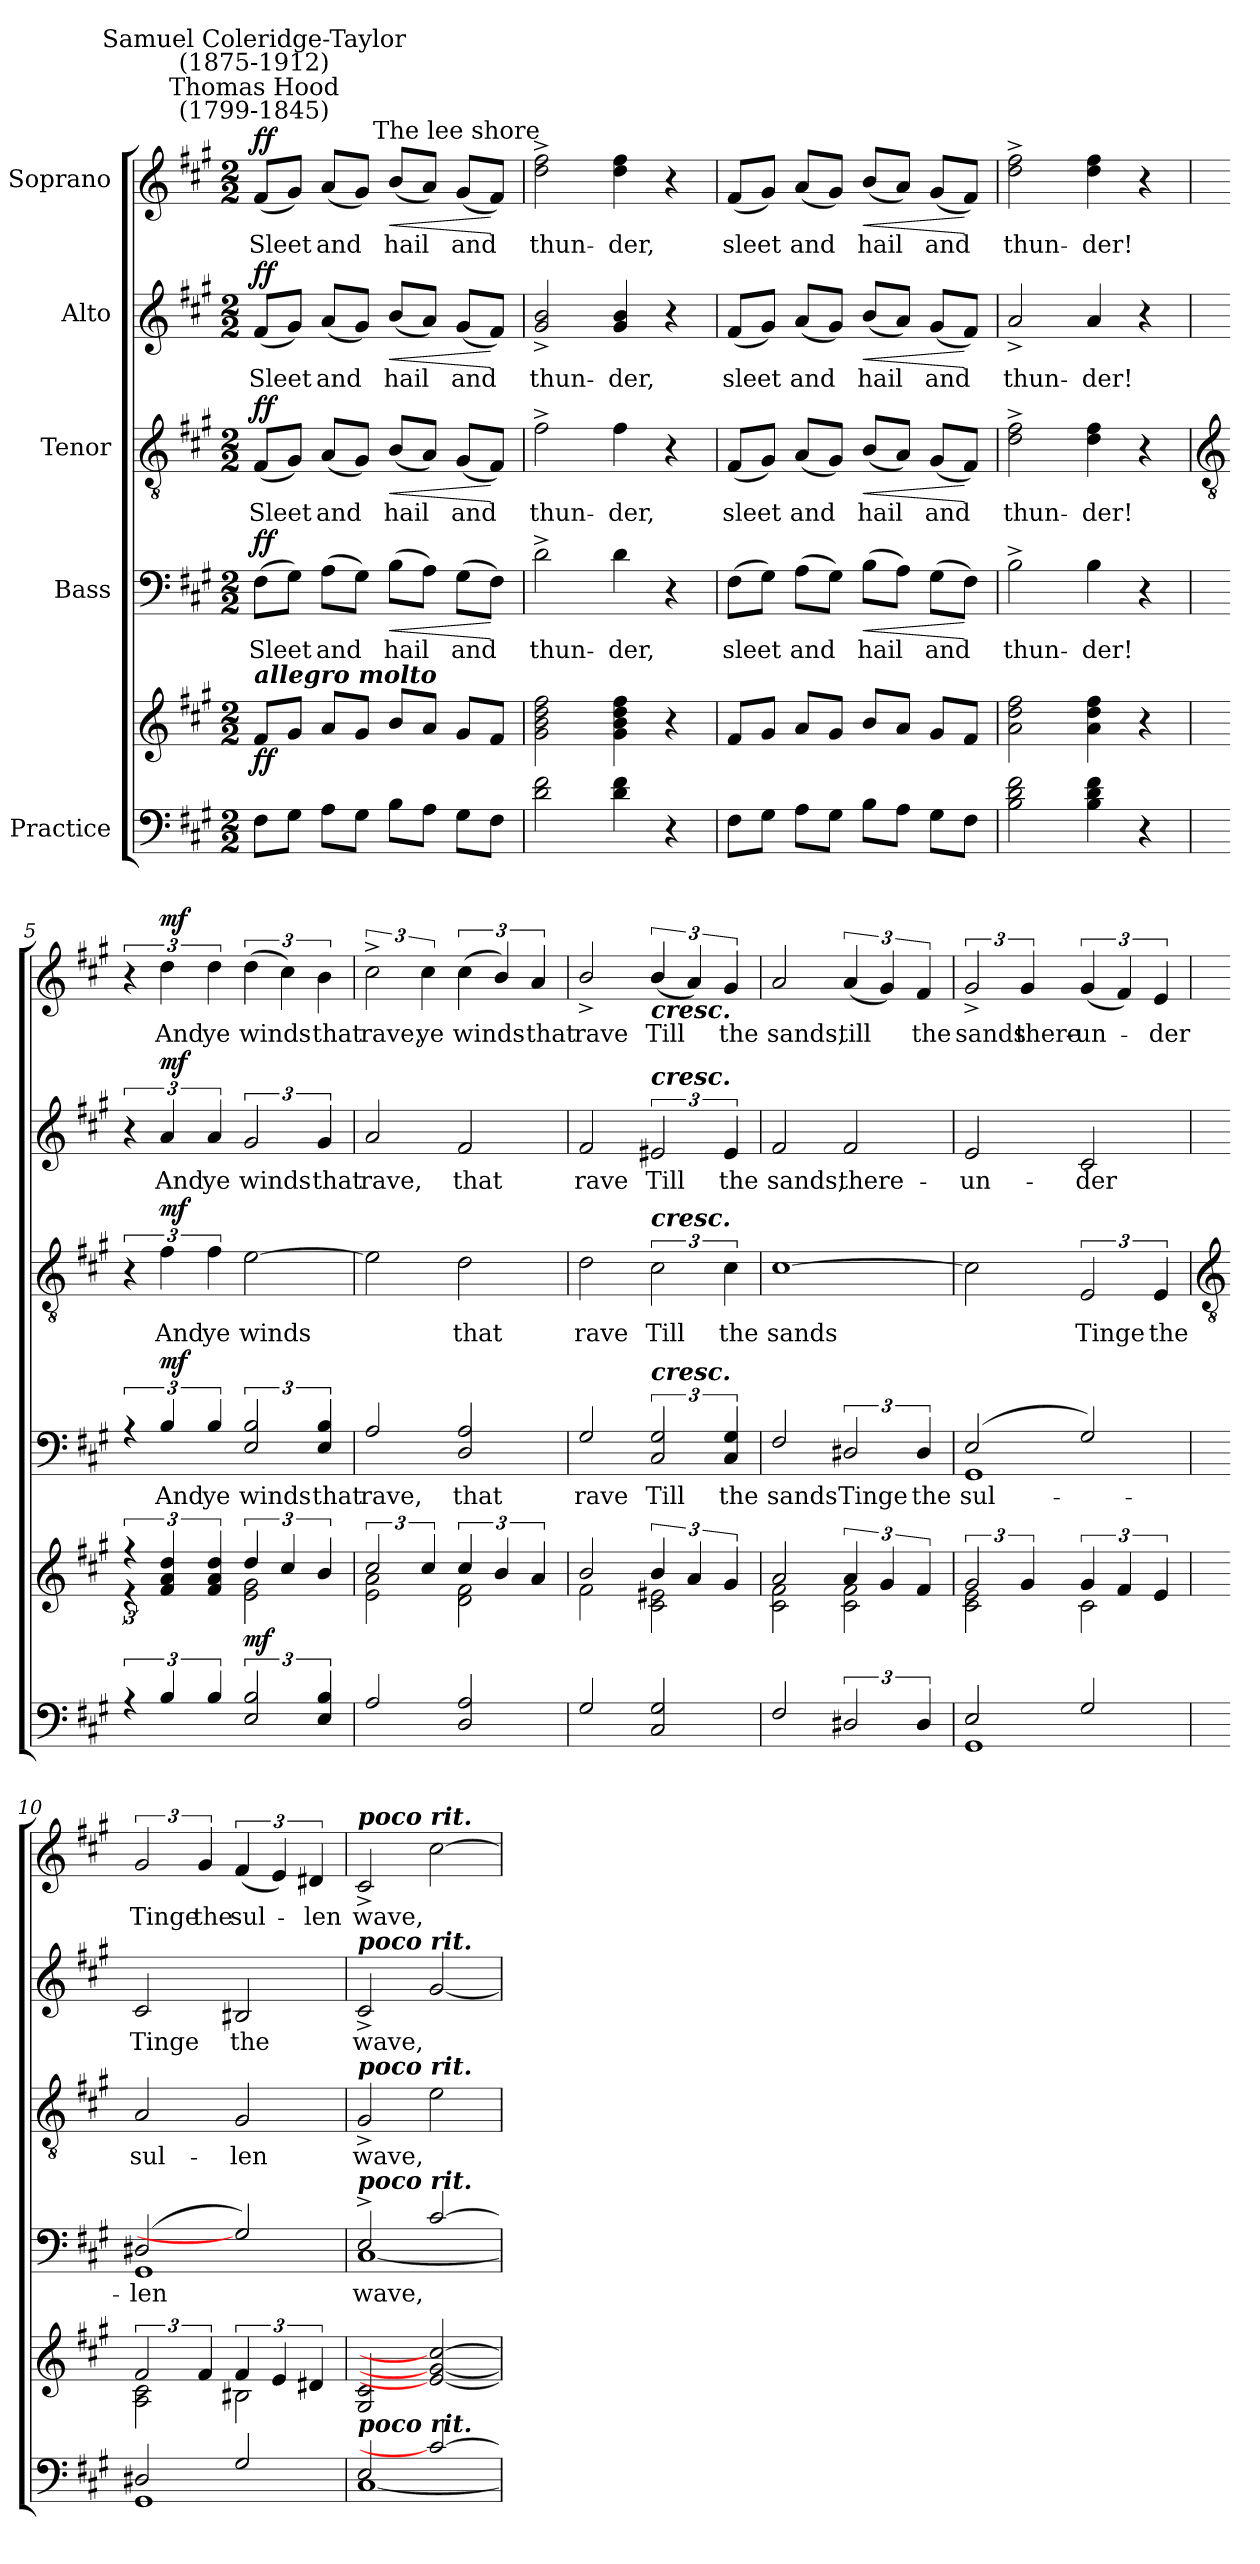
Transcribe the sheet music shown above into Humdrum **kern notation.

**kern	**kern	**dynam	**kern	**text	**dynam	**kern	**text	**dynam	**kern	**text	**dynam	**kern	**text	**dynam
*part5	*part5	*part5	*part4	*part4	*part4	*part3	*part3	*part3	*part2	*part2	*part2	*part1	*part1	*part1
*staff6	*staff5	*staff5/6	*staff4	*staff4	*staff4	*staff3	*staff3	*staff3	*staff2	*staff2	*staff2	*staff1	*staff1	*staff1
*I"Practice	*	*	*I"Bass	*	*	*I"Tenor	*	*	*I"Alto	*	*	*I"Soprano	*	*
*clefF4	*clefG2	*	*clefF4	*	*	*clefGv2	*	*	*clefG2	*	*	*clefG2	*	*
*k[f#c#g#]	*k[f#c#g#]	*	*k[f#c#g#]	*	*	*k[f#c#g#]	*	*	*k[f#c#g#]	*	*	*k[f#c#g#]	*	*
*A:	*A:	*	*A:	*	*	*A:	*	*	*A:	*	*	*A:	*	*
*M2/2	*M2/2	*	*M2/2	*	*	*M2/2	*	*	*M2/2	*	*	*M2/2	*	*
*MM200	*MM200	*	*MM200	*	*	*MM200	*	*	*MM200	*	*	*MM200	*	*
=1	=1	=1	=1	=1	=1	=1	=1	=1	=1	=1	=1	=1	=1	=1
!	!	!	!	!	!	!	!	!	!	!	!	!LO:TX:a:cj:t=Thomas Hood\n(1799-1845)	!	!
!	!	!	!	!	!	!	!	!	!	!	!	!LO:TX:a:cj:t=Samuel Coleridge-Taylor\n(1875-1912)	!	!
!	!LO:TX:a:Bi:t=allegro molto	!	!	!	!	!	!	!	!	!	!	!	!	!
!	!	!LO:DY:b	!	!LO:LY:b	!LO:DY:b	!	!LO:LY:b	!LO:DY:b	!	!LO:LY:b	!LO:DY:b	!	!LO:LY:b	!LO:DY:b
8F#L	8f#L	ff	(>8F#L	Sleet	ff	(<8F#L	Sleet	ff	(<8f#L	Sleet	ff	(<8f#L	Sleet	ff
8G#J	8g#J	.	8G#J)	.	.	8G#J)	.	.	8g#J)	.	.	8g#J)	.	.
!	!	!	!	!LO:LY:b	!	!	!LO:LY:b	!	!	!LO:LY:b	!	!	!LO:LY:b	!
8AL	8aL	.	(>8AL	and	.	(<8AL	and	.	(<8aL	and	.	(<8aL	and	.
8G#J	8g#J	.	8G#J)	.	.	8G#J)	.	.	8g#J)	.	.	8g#J)	.	.
!	!	!	!	!LO:LY:b	!LO:HP:b	!	!LO:LY:b	!LO:HP:b	!	!LO:LY:b	!LO:HP:b	!	!LO:LY:b	!LO:HP:b
8BL	8bL	.	(>8BL	hail	<	(<8BL	hail	<	(<8bL	hail	<	(<8bL	hail	<
8AJ	8aJ	.	8AJ)	.	.	8AJ)	.	.	8aJ)	.	.	8aJ)	.	.
!	!	!	!	!	!	!	!	!	!	!	!	!LO:TX:a:cj:t=The lee shore	!	!
!	!	!	!	!LO:LY:b	!	!	!LO:LY:b	!	!	!LO:LY:b	!	!	!LO:LY:b	!
8G#L	8g#L	.	(>8G#L	and	.	(<8G#L	and	.	(<8g#L	and	.	(<8g#L	and	.
8F#J	8f#J	.	8F#J)	.	[	8F#J)	.	[	8f#J)	.	[	8f#J)	.	[
=2	=2	=2	=2	=2	=2	=2	=2	=2	=2	=2	=2	=2	=2	=2
!	!	!	!	!LO:LY:b	!	!	!LO:LY:b	!	!	!LO:LY:b	!	!	!LO:LY:b	!
2d 2f#	2g# 2b 2dd 2ff#	.	2d^	thun-	.	2f#^	thun-	.	2g#^ 2b^	thun-	.	2dd^ 2ff#^	thun-	.
!	!	!	!	!LO:LY:b	!	!	!LO:LY:b	!	!	!LO:LY:b	!	!	!LO:LY:b	!
4d 4f#	4g# 4b 4dd 4ff#	.	4d	-der,	.	4f#	-der,	.	4g# 4b	-der,	.	4dd 4ff#	-der,	.
4r	4r	.	4r	.	.	4r	.	.	4r	.	.	4r	.	.
=3	=3	=3	=3	=3	=3	=3	=3	=3	=3	=3	=3	=3	=3	=3
!	!	!	!	!LO:LY:b	!	!	!LO:LY:b	!	!	!LO:LY:b	!	!	!LO:LY:b	!
8F#L	8f#L	.	(>8F#L	sleet	.	(<8F#L	sleet	.	(<8f#L	sleet	.	(<8f#L	sleet	.
8G#J	8g#J	.	8G#J)	.	.	8G#J)	.	.	8g#J)	.	.	8g#J)	.	.
!	!	!	!	!LO:LY:b	!	!	!LO:LY:b	!	!	!LO:LY:b	!	!	!LO:LY:b	!
8AL	8aL	.	(>8AL	and	.	(<8AL	and	.	(<8aL	and	.	(<8aL	and	.
8G#J	8g#J	.	8G#J)	.	.	8G#J)	.	.	8g#J)	.	.	8g#J)	.	.
!	!	!	!	!LO:LY:b	!LO:HP:b	!	!LO:LY:b	!LO:HP:b	!	!LO:LY:b	!LO:HP:b	!	!LO:LY:b	!LO:HP:b
8BL	8bL	.	(>8BL	hail	<	(<8BL	hail	<	(<8bL	hail	<	(<8bL	hail	<
8AJ	8aJ	.	8AJ)	.	.	8AJ)	.	.	8aJ)	.	.	8aJ)	.	.
!	!	!	!	!LO:LY:b	!	!	!LO:LY:b	!	!	!LO:LY:b	!	!	!LO:LY:b	!
8G#L	8g#L	.	(>8G#L	and	.	(<8G#L	and	.	(<8g#L	and	.	(<8g#L	and	.
8F#J	8f#J	.	8F#J)	.	[	8F#J)	.	[	8f#J)	.	[	8f#J)	.	[
=4	=4	=4	=4	=4	=4	=4	=4	=4	=4	=4	=4	=4	=4	=4
!	!	!	!	!LO:LY:b	!	!	!LO:LY:b	!	!	!LO:LY:b	!	!	!LO:LY:b	!
2B 2d 2f#	2a 2dd 2ff#	.	2B^	thun-	.	2d^ 2f#^	thun-	.	2a^	thun-	.	2dd^ 2ff#^	thun-	.
!	!	!	!	!LO:LY:b	!	!	!LO:LY:b	!	!	!LO:LY:b	!	!	!LO:LY:b	!
4B 4d 4f#	4a 4dd 4ff#	.	4B	-der!	.	4d 4f#	-der!	.	4a	-der!	.	4dd 4ff#	-der!	.
4r	4r	.	4r	.	.	4r	.	.	4r	.	.	4r	.	.
!!LO:LB:g=z
=5	=5	=5	=5	=5	=5	=5	=5	=5	=5	=5	=5	=5	=5	=5
*	*	*	*	*	*	*clefGv2	*	*	*	*	*	*	*	*
*^	*^	*	*^	*	*	*	*	*	*	*	*	*	*	*
6r	1ryy	6r	6r	.	6r	1ryy	.	.	6r	.	.	6r	.	.	6r	.	.
!	!	!	!	!LO:DY:b=2	!	!	!LO:LY:b	!	!	!LO:LY:b	!	!	!LO:LY:b	!	!	!LO:LY:b	!
!	!	!	!	!LO:DY:n=1:b	!	!	!	!LO:DY:b	!	!	!LO:DY:b	!	!	!LO:DY:b	!	!	!LO:DY:b
6B	.	6f#/ 6a/ 6dd/	3ryy	mf mf	6B	.	And	mf	6f#	And	mf	6a	And	mf	6dd	And	mf
!	!	!	!	!	!	!	!LO:LY:b	!	!	!LO:LY:b	!	!	!LO:LY:b	!	!	!LO:LY:b	!
6B	.	6f#/ 6a/ 6dd/	.	.	6B	.	ye	.	6f#	ye	.	6a	ye	.	6dd	ye	.
!	!	!	!	!LO:DY:n=2:b	!	!	!LO:LY:b	!	!	!LO:LY:b	!	!	!LO:LY:b	!	!	!LO:LY:b	!
3E 3B	.	6dd/	2e\ 2g#\	mf	3E 3B	.	winds	.	[2e	winds	.	3g#	winds	.	(>6dd	winds	.
.	.	6cc#/	.	.	.	.	.	.	.	.	.	.	.	.	6cc#)	.	.
!	!	!	!	!	!	!	!LO:LY:b	!	!	!	!	!	!LO:LY:b	!	!	!LO:LY:b	!
6E 6B	.	6b/	.	.	6E 6B	.	that	.	.	.	.	6g#	that	.	6b	that	.
=6	=6	=6	=6	=6	=6	=6	=6	=6	=6	=6	=6	=6	=6	=6	=6	=6	=6
!	!	!	!	!	!	!	!LO:LY:b	!	!	!	!	!	!LO:LY:b	!	!	!LO:LY:b	!
2A	1ryy	3cc#/	2e\ 2a\	.	2A	1ryy	rave,	.	2e]	.	.	2a	rave,	.	3cc#^	rave,	.
!	!	!	!	!	!	!	!	!	!	!	!	!	!	!	!	!LO:LY:b	!
.	.	6cc#/	.	.	.	.	.	.	.	.	.	.	.	.	6cc#	ye	.
!	!	!	!	!	!	!	!LO:LY:b	!	!	!LO:LY:b	!	!	!LO:LY:b	!	!	!LO:LY:b	!
2D 2A	.	6cc#/	2d\ 2f#\	.	2D 2A	.	that	.	2d	that	.	2f#	that	.	(<6cc#	winds	.
.	.	6b/	.	.	.	.	.	.	.	.	.	.	.	.	6b/)	.	.
!	!	!	!	!	!	!	!	!	!	!	!	!	!	!	!	!LO:LY:b	!
.	.	6a/	.	.	.	.	.	.	.	.	.	.	.	.	6a	that	.
=7	=7	=7	=7	=7	=7	=7	=7	=7	=7	=7	=7	=7	=7	=7	=7	=7	=7
!	!	!	!	!	!	!	!LO:LY:b	!	!	!LO:LY:b	!	!	!LO:LY:b	!	!	!LO:LY:b	!
2G#	1ryy	2b/	2f#\	.	2G#	1ryy	rave	.	2d	rave	.	2f#	rave	.	2b^/	rave	.
!	!	!	!	!	!	!	!	!	!	!	!	!	!	!	!LO:TX:b:Bi:t=cresc.	!	!
!	!	!	!	!	!	!	!	!	!	!	!	!LO:TX:a:Bi:t=cresc.	!	!	!	!	!
!	!	!	!	!	!	!	!	!	!LO:TX:a:Bi:t=cresc.	!	!	!	!	!	!	!	!
!	!	!	!	!	!LO:TX:a:Bi:t=cresc.	!	!	!	!	!	!	!	!	!	!	!	!
!	!	!	!	!	!	!	!LO:LY:b	!	!	!LO:LY:b	!	!	!LO:LY:b	!	!	!LO:LY:b	!
2C# 2G#	.	6b/	2c#\ 2e#X\	.	3C# 3G#	.	Till	.	3c#	Till	.	3e#X	Till	.	(<6b/	Till	.
.	.	6a/	.	.	.	.	.	.	.	.	.	.	.	.	6a)	.	.
!	!	!	!	!	!	!	!LO:LY:b	!	!	!LO:LY:b	!	!	!LO:LY:b	!	!	!LO:LY:b	!
.	.	6g#/	.	.	6C# 6G#	.	the	.	6c#	the	.	6e#	the	.	6g#	the	.
=8	=8	=8	=8	=8	=8	=8	=8	=8	=8	=8	=8	=8	=8	=8	=8	=8	=8
!	!	!	!	!	!	!	!LO:LY:b	!	!	!LO:LY:b	!	!	!LO:LY:b	!	!	!LO:LY:b	!
2F#	1ryy	2a/	2c#\ 2f#\	.	2F#	1ryy	sands	.	[1c#	sands	.	2f#	sands,	.	2a	sands,	.
!	!	!	!	!	!	!	!LO:LY:b	!	!	!	!	!	!LO:LY:b	!	!	!LO:LY:b	!
3D#X	.	6a/	2c#\ 2f#\	.	3D#X	.	Tinge	.	.	.	.	2f#	there-	.	(<6a	till	.
.	.	6g#/	.	.	.	.	.	.	.	.	.	.	.	.	6g#)	.	.
!	!	!	!	!	!	!	!LO:LY:b	!	!	!	!	!	!	!	!	!LO:LY:b	!
6D#	.	6f#/	.	.	6D#	.	the	.	.	.	.	.	.	.	6f#	the	.
=9	=9	=9	=9	=9	=9	=9	=9	=9	=9	=9	=9	=9	=9	=9	=9	=9	=9
!	!	!	!	!	!	!	!LO:LY:b	!	!	!	!	!	!LO:LY:b	!	!	!LO:LY:b	!
2E/	1GG#\	3g#/	2c#\ 2e\	.	(>2E	1GG#\	sul-	.	2c#]	.	.	2e	-un-	.	3g#^	sands	.
!	!	!	!	!	!	!	!	!	!	!	!	!	!	!	!	!LO:LY:b	!
.	.	6g#/	.	.	.	.	.	.	.	.	.	.	.	.	6g#	there-	.
!	!	!	!	!	!	!	!	!	!	!LO:LY:b	!	!	!LO:LY:b	!	!	!LO:LY:b	!
2G#/	.	6g#/	2c#\	.	2G#)	.	.	.	3E	Tinge	.	2c#	-der	.	(<6g#	-un-	.
.	.	6f#/	.	.	.	.	.	.	.	.	.	.	.	.	6f#)	.	.
!	!	!	!	!	!	!	!	!	!	!LO:LY:b	!	!	!	!	!	!LO:LY:b	!
.	.	6e/	.	.	.	.	.	.	6E	the	.	.	.	.	6e	der	.
!!LO:LB:g=z
=10	=10	=10	=10	=10	=10	=10	=10	=10	=10	=10	=10	=10	=10	=10	=10	=10	=10
*	*	*	*	*	*	*	*	*	*clefGv2	*	*	*	*	*	*	*	*
!	!	!	!	!	!	!	!LO:LY:b	!	!	!LO:LY:b	!	!	!LO:LY:b	!	!	!LO:LY:b	!
2D#X/	1GG#\	3f#/	2A\ 2c#\	.	(>2D#X/	1GG#\	len	.	2A	sul-	.	2c#	Tinge	.	3g#	Tinge	.
!	!	!	!	!	!	!	!	!	!	!	!	!	!	!	!	!LO:LY:b	!
.	.	6f#/	.	.	.	.	.	.	.	.	.	.	.	.	6g#	the	.
!	!	!	!	!	!	!	!	!	!	!LO:LY:b	!	!	!LO:LY:b	!	!	!LO:LY:b	!
2G#/	.	6f#/	2B#X\	.	2G#/])	.	.	.	2G#	-len	.	2B#X	the	.	(<6f#	sul-	.
.	.	6e/	.	.	.	.	.	.	.	.	.	.	.	.	6e)	.	.
!	!	!	!	!	!	!	!	!	!	!	!	!	!	!	!	!LO:LY:b	!
.	.	6d#X/	.	.	.	.	.	.	.	.	.	.	.	.	6d#X	len	.
=11	=11	=11	=11	=11	=11	=11	=11	=11	=11	=11	=11	=11	=11	=11	=11	=11	=11
!	!	!	!	!	!	!	!	!	!	!	!	!	!	!	!LO:TX:a:Bi:t=poco rit.	!	!
!	!	!	!	!	!	!	!	!	!	!	!	!LO:TX:a:Bi:t=poco rit.	!	!	!	!	!
!	!	!	!	!	!	!	!	!	!LO:TX:a:Bi:t=poco rit.	!	!	!	!	!	!	!	!
!	!	!	!	!	!LO:TX:a:Bi:t=poco rit.	!	!	!	!	!	!	!	!	!	!	!	!
!LO:TX:a:Bi:t=poco rit.	!	!	!	!	!	!	!	!	!	!	!	!	!	!	!	!	!
!	!	!	!	!	!	!	!LO:LY:b	!	!	!LO:LY:b	!	!	!LO:LY:b	!	!	!LO:LY:b	!
2E/	[1C#\	2G#/ 2c#/	2ryy	.	2E^/	[1C#\	wave,	.	2G#^	wave,	.	2c#^	wave,	.	2c#^	wave,	.
2c#/_	.	2e/_ 2g#/_ 2cc#/_	2ryy	.	[2c#/	.	.	.	2e	.	.	[2g#	.	.	[2cc#	.	.
*v	*v	*	*	*	*v	*v	*	*	*	*	*	*	*	*	*	*	*
*	*v	*v	*	*	*	*	*	*	*	*	*	*	*	*	*
=	=	=	=	=	=	=	=	=	=	=	=	=	=	=
*-	*-	*-	*-	*-	*-	*-	*-	*-	*-	*-	*-	*-	*-	*-
